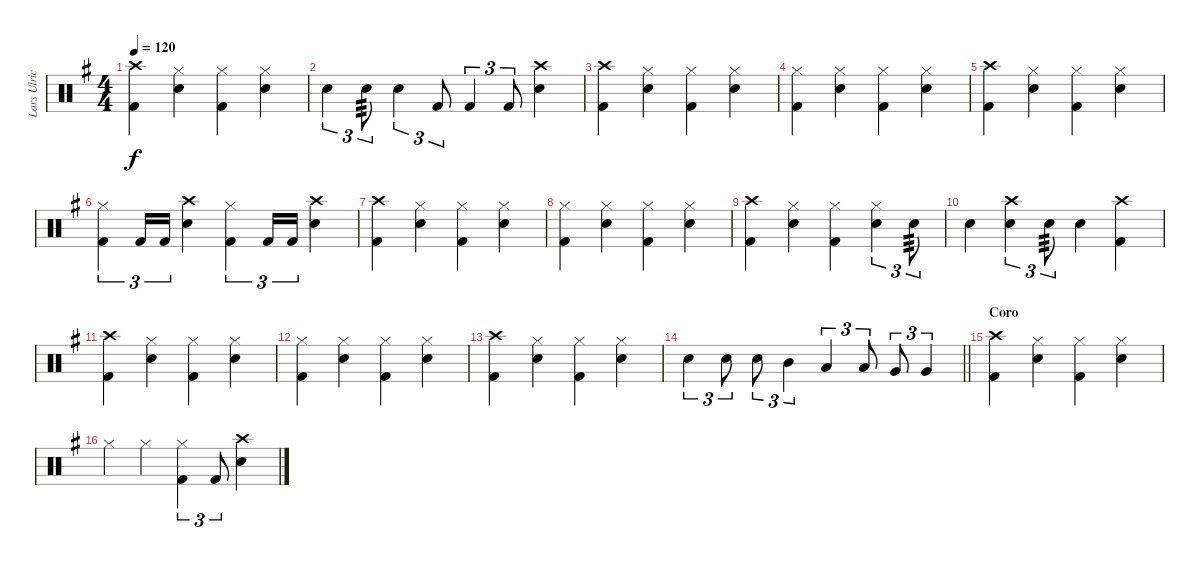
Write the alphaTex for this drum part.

\track ("Lars Ulrich" "Lars Ulric") {instrument percussion}
\staff {score}
\articulation defaults
\ts (4 4)
\tempo 120
\clef neutral
\ks g
("Crash high (hit)" "Kick (hit) 2").4{dy f} ("Hi-Hat (closed)" "Snare (hit) 2").4 ("Hi-Hat (closed)" "Kick (hit) 2").4 ("Hi-Hat (closed)" "Snare (hit) 2").4 |
"Snare (hit) 2".4{tu (3 2)} "Snare (hit) 2".8{tu (3 2) tp 3} "Snare (hit) 2".4{tu (3 2)} "Kick (hit) 2".8{tu (3 2)} "Kick (hit) 2".4{tu (3 2)} "Kick (hit) 2".8{tu (3 2)} ("Crash high (hit)" "Snare (hit) 2").4 |
("Crash high (hit)" "Kick (hit) 2").4 ("Hi-Hat (closed)" "Snare (hit) 2").4 ("Hi-Hat (closed)" "Kick (hit) 2").4 ("Hi-Hat (closed)" "Snare (hit) 2").4 |
("Hi-Hat (closed)" "Kick (hit) 2").4 ("Hi-Hat (closed)" "Snare (hit) 2").4 ("Hi-Hat (closed)" "Kick (hit) 2").4 ("Hi-Hat (closed)" "Snare (hit) 2").4 |
("Crash high (hit)" "Kick (hit) 2").4 ("Hi-Hat (closed)" "Snare (hit) 2").4 ("Hi-Hat (closed)" "Kick (hit) 2").4 ("Hi-Hat (closed)" "Snare (hit) 2").4 |
("Hi-Hat (closed)" "Kick (hit) 2").4{tu (3 2)} "Kick (hit) 2".16{tu (3 2)} "Kick (hit) 2".16{tu (3 2)} ("Crash high (hit)" "Snare (hit) 2").4 ("Hi-Hat (closed)" "Kick (hit) 2").4{tu (3 2)} "Kick (hit) 2".16{tu (3 2)} "Kick (hit) 2".16{tu (3 2)} ("Crash high (hit)" "Snare (hit) 2").4 |
("Crash high (hit)" "Kick (hit) 2").4 ("Hi-Hat (closed)" "Snare (hit) 2").4 ("Hi-Hat (closed)" "Kick (hit) 2").4 ("Hi-Hat (closed)" "Snare (hit) 2").4 |
("Hi-Hat (closed)" "Kick (hit) 2").4 ("Hi-Hat (closed)" "Snare (hit) 2").4 ("Hi-Hat (closed)" "Kick (hit) 2").4 ("Hi-Hat (closed)" "Snare (hit) 2").4 |
("Crash high (hit)" "Kick (hit) 2").4 ("Hi-Hat (closed)" "Snare (hit) 2").4 ("Hi-Hat (closed)" "Kick (hit) 2").4 ("Hi-Hat (closed)" "Snare (hit) 2").4{tu (3 2)} "Snare (hit) 2".8{tu (3 2) tp 3} |
"Snare (hit) 2".4 ("Crash high (hit)" "Snare (hit) 2").4{tu (3 2)} "Snare (hit) 2".8{tu (3 2) tp 3} "Snare (hit) 2".4 ("Crash high (hit)" "Kick (hit) 2").4 |
("Crash high (hit)" "Kick (hit) 2").4 ("Hi-Hat (closed)" "Snare (hit) 2").4 ("Hi-Hat (closed)" "Kick (hit) 2").4 ("Hi-Hat (closed)" "Snare (hit) 2").4 |
("Hi-Hat (closed)" "Kick (hit) 2").4 ("Hi-Hat (closed)" "Snare (hit) 2").4 ("Hi-Hat (closed)" "Kick (hit) 2").4 ("Hi-Hat (closed)" "Snare (hit) 2").4 |
("Crash high (hit)" "Kick (hit) 2").4 ("Hi-Hat (closed)" "Snare (hit) 2").4 ("Hi-Hat (closed)" "Kick (hit) 2").4 ("Hi-Hat (closed)" "Snare (hit) 2").4 |
\barLineRight lightlight "Snare (hit) 2".4{tu (3 2)} "Snare (hit) 2".8{tu (3 2)} "Snare (hit) 2".8{tu (3 2)} "Mid Tom (hit)".4{tu (3 2)} "Low Tom (hit)".4{tu (3 2)} "Low Tom (hit)".8{tu (3 2)} "Very Low Tom (hit)".8{tu (3 2)} "Very Low Tom (hit)".4{tu (3 2)}
|
\section ("" "Coro")
("Crash high (hit)" "Kick (hit) 2").4 ("Hi-Hat (closed)" "Snare (hit) 2").4 ("Hi-Hat (closed)" "Kick (hit) 2").4 ("Hi-Hat (closed)" "Snare (hit) 2").4 |
"Hi-Hat (closed)".4 "Hi-Hat (closed)".4 ("Hi-Hat (closed)" "Kick (hit) 2").4{tu (3 2)} "Kick (hit) 2".8{tu (3 2)} ("Crash high (hit)" "Snare (hit) 2").4
